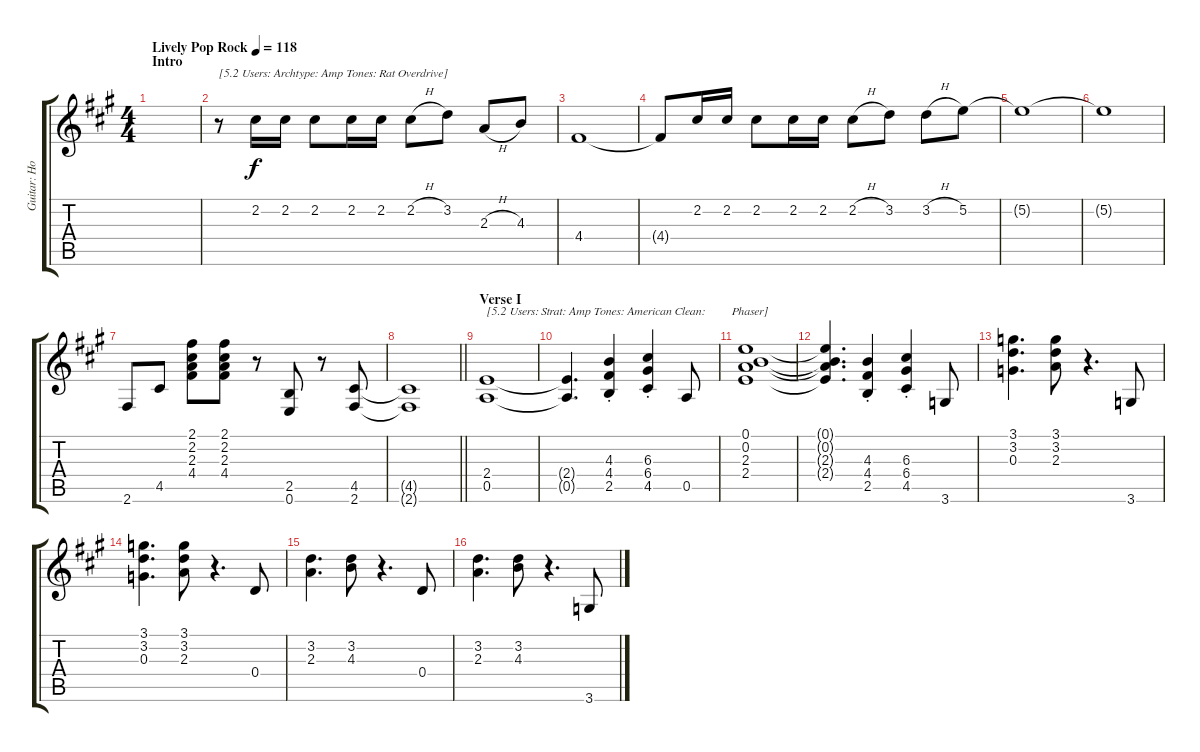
\track ("Guitar: Howard" "Guitar: Ho") {instrument electricguitarjazz}
\staff {score tabs}
\tuning (E4 B3 G3 D3 A2 E2) {hide}
\ts (4 4)
\section ("" "Intro")
\tempo (118 "Lively Pop Rock")
\clef g2
\ks a
|
r.8{txt "[5.2 Users: Archtype: Amp Tones: Rat Overdrive]"} 2.2.16 2.2.16 2.2.8 2.2.16 2.2.16 2.2{h}.8 3.2.8 2.3{h}.8 4.3.8 |
4.4.1 |
4.4{t}.8 2.2.16 2.2.16 2.2.8 2.2.16 2.2.16 2.2{h}.8 3.2.8 3.2{h}.8 5.2.8 |
5.2{t}.1 |
5.2{t}.1 |
2.6.8 4.5.8 (2.1 2.2 2.3 4.4).8 (2.1 2.2 2.3 4.4).8 r.8 (2.5 0.6).8 r.8 (4.5 2.6).8 |
\barLineRight lightlight
(4.5{t} 2.6{t}).1 |
\section ("" "Verse I")
(2.4 0.5).1{txt "[5.2 Users: Strat: Amp Tones: American Clean:" volume 12 instrument electricguitarclean} |
(2.4{t} 0.5{t}).4{d} (4.3{st} 4.4{st} 2.5{st}).4 (6.3{st} 6.4{st} 4.5{st}).4 0.5.8{txt "               Phaser]"} |
(0.1 0.2 2.3 2.4).1 |
(0.1{t} 0.2{t} 2.3{t} 2.4{t}).4{d} (4.3{st} 4.4{st} 2.5{st}).4 (6.3{st} 6.4{st} 4.5{st}).4 3.6.8 |
(3.1 3.2 0.3).4{d} (3.1 3.2 2.3).8 r.4{d} 3.6.8 |
(3.1 3.2 0.3).4{d} (3.1 3.2 2.3).8 r.4{d} 0.4.8 |
(3.2 2.3).4{d} (3.2 4.3).8 r.4{d} 0.4.8 |
(3.2 2.3).4{d} (3.2 4.3).8 r.4{d} 3.6.8
